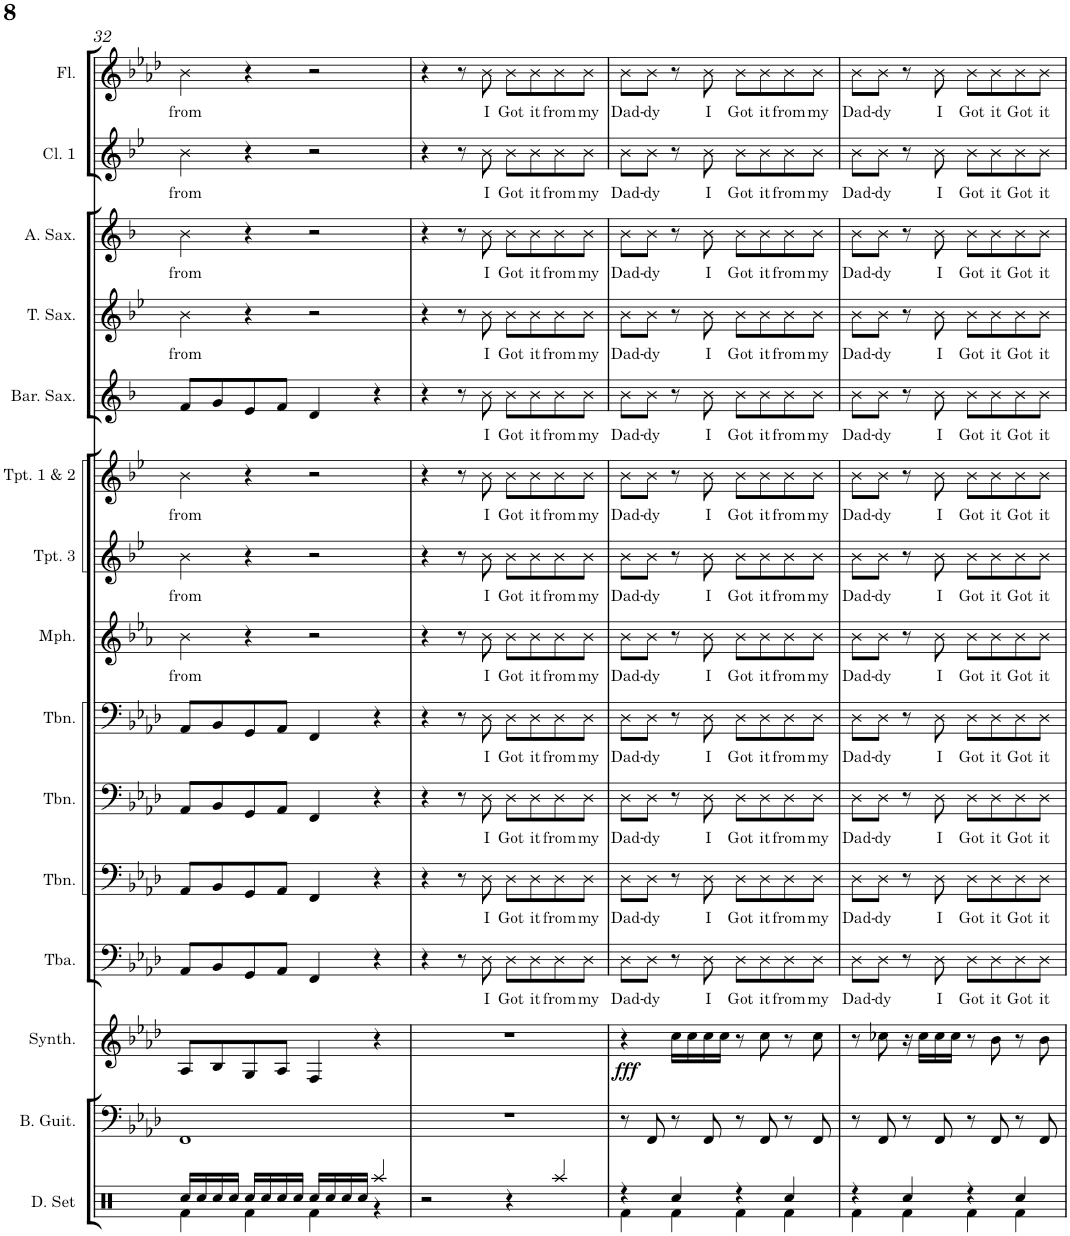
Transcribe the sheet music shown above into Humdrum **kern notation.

**kern	**kern	**kern	**dynam	**kern	**text	**kern	**text	**kern	**text	**kern	**text	**kern	**text	**kern	**text	**kern	**text	**kern	**text	**kern	**text	**kern	**text	**kern	**text	**kern	**text
*part15	*part14	*part13	*part13	*part12	*part12	*part11	*part11	*part10	*part10	*part9	*part9	*part8	*part8	*part7	*part7	*part6	*part6	*part5	*part5	*part4	*part4	*part3	*part3	*part2	*part2	*part1	*part1
*staff15	*staff14	*staff13	*staff13	*staff12	*staff12	*staff11	*staff11	*staff10	*staff10	*staff9	*staff9	*staff8	*staff8	*staff7	*staff7	*staff6	*staff6	*staff5	*staff5	*staff4	*staff4	*staff3	*staff3	*staff2	*staff2	*staff1	*staff1
*I"Drumset	*I"Bass Guitar	*I"Saw Synthesizer	*	*I"Tuba	*	*I"Trombone	*	*I"Trombone	*	*I"Trombone	*	*I"Mellophone	*	*I"Trumpet 3	*	*I"Trumpet 1 &amp; 2	*	*I"Baritone Sax	*	*I"Tenor Sax	*	*I"Alto Sax	*	*I"Clarinet 1	*	*I"Flute	*
*I'D. Set	*I'B. Guit.	*I'Synth.	*	*I'Tba.	*	*I'Tbn.	*	*I'Tbn.	*	*I'Tbn.	*	*I'Mph.	*	*I'Tpt. 3	*	*I'Tpt. 1 &amp; 2	*	*I'Bar. Sax.	*	*I'T. Sax.	*	*I'A. Sax.	*	*I'Cl. 1	*	*I'Fl.	*
!!LO:PB:g=z
*clefX	*clefF4	*clefG2	*	*clefF4	*	*clefF4	*	*clefF4	*	*clefF4	*	*clefG2	*	*clefG2	*	*clefG2	*	*clefG2	*	*clefG2	*	*clefG2	*	*clefG2	*	*clefG2	*
*	*Trd7c12	*	*	*	*	*	*	*	*	*	*	*Trd4c7	*	*Trd1c2	*	*Trd1c2	*	*Trd12c21	*	*Trd8c14	*	*Trd5c9	*	*Trd1c2	*	*	*
*k[]	*k[b-e-a-d-]	*k[b-e-a-d-]	*	*k[b-e-a-d-]	*	*k[b-e-a-d-]	*	*k[b-e-a-d-]	*	*k[b-e-a-d-]	*	*k[b-e-a-]	*	*k[b-e-]	*	*k[b-e-]	*	*k[b-]	*	*k[b-e-]	*	*k[b-]	*	*k[b-e-]	*	*k[b-e-a-d-]	*
*M4/4	*M4/4	*M4/4	*	*M4/4	*	*M4/4	*	*M4/4	*	*M4/4	*	*M4/4	*	*M4/4	*	*M4/4	*	*M4/4	*	*M4/4	*	*M4/4	*	*M4/4	*	*M4/4	*
=32	=32	=32	=32	=32	=32	=32	=32	=32	=32	=32	=32	=32	=32	=32	=32	=32	=32	=32	=32	=32	=32	=32	=32	=32	=32	=32	=32
*^	*	*	*	*	*	*	*	*	*	*	*	*	*	*	*	*	*	*	*	*	*	*	*	*	*	*	*
!	!	!	!	!	!	!	!	!	!	!	!	!	!	!LO:LY:b	!	!LO:LY:b	!	!LO:LY:b	!	!	!	!LO:LY:b	!	!LO:LY:b	!	!LO:LY:b	!	!LO:LY:b
16Rcc/LL	4Rf\	1FF	8A-/L	.	8AA-/L	.	8AA-/L	.	8AA-/L	.	8AA-/L	.	4b-\	from	4b-\	from	4b-\	from	8f/L	.	4b-\	from	4b-\	from	4b-\	from	4b-\	from
16Rcc/	.	.	.	.	.	.	.	.	.	.	.	.	.	.	.	.	.	.	.	.	.	.	.	.	.	.	.	.
16Rcc/	.	.	8B-/	.	8BB-/	.	8BB-/	.	8BB-/	.	8BB-/	.	.	.	.	.	.	.	8g/	.	.	.	.	.	.	.	.	.
16Rcc/JJ	.	.	.	.	.	.	.	.	.	.	.	.	.	.	.	.	.	.	.	.	.	.	.	.	.	.	.	.
16Rcc/LL	4Rf\	.	8G/	.	8GG/	.	8GG/	.	8GG/	.	8GG/	.	4r	.	4r	.	4r	.	8e/	.	4r	.	4r	.	4r	.	4r	.
16Rcc/	.	.	.	.	.	.	.	.	.	.	.	.	.	.	.	.	.	.	.	.	.	.	.	.	.	.	.	.
16Rcc/	.	.	8A-/J	.	8AA-/J	.	8AA-/J	.	8AA-/J	.	8AA-/J	.	.	.	.	.	.	.	8f/J	.	.	.	.	.	.	.	.	.
16Rcc/JJ	.	.	.	.	.	.	.	.	.	.	.	.	.	.	.	.	.	.	.	.	.	.	.	.	.	.	.	.
16Rcc/LL	4Rf\	.	4F/	.	4FF/	.	4FF/	.	4FF/	.	4FF/	.	2r	.	2r	.	2r	.	4d/	.	2r	.	2r	.	2r	.	2r	.
16Rcc/	.	.	.	.	.	.	.	.	.	.	.	.	.	.	.	.	.	.	.	.	.	.	.	.	.	.	.	.
16Rcc/	.	.	.	.	.	.	.	.	.	.	.	.	.	.	.	.	.	.	.	.	.	.	.	.	.	.	.	.
16Rcc/JJ	.	.	.	.	.	.	.	.	.	.	.	.	.	.	.	.	.	.	.	.	.	.	.	.	.	.	.	.
4Raa/	4r	.	4r	.	4r	.	4r	.	4r	.	4r	.	.	.	.	.	.	.	4r	.	.	.	.	.	.	.	.	.
*v	*v	*	*	*	*	*	*	*	*	*	*	*	*	*	*	*	*	*	*	*	*	*	*	*	*	*	*	*
=33	=33	=33	=33	=33	=33	=33	=33	=33	=33	=33	=33	=33	=33	=33	=33	=33	=33	=33	=33	=33	=33	=33	=33	=33	=33	=33	=33
2r	1r	1r	.	4r	.	4r	.	4r	.	4r	.	4r	.	4r	.	4r	.	4r	.	4r	.	4r	.	4r	.	4r	.
.	.	.	.	8r	.	8r	.	8r	.	8r	.	8r	.	8r	.	8r	.	8r	.	8r	.	8r	.	8r	.	8r	.
!	!	!	!	!	!LO:LY:b	!	!LO:LY:b	!	!LO:LY:b	!	!LO:LY:b	!	!LO:LY:b	!	!LO:LY:b	!	!LO:LY:b	!	!LO:LY:b	!	!LO:LY:b	!	!LO:LY:b	!	!LO:LY:b	!	!LO:LY:b
.	.	.	.	8D-\	I	8D-\	I	8D-\	I	8D-\	I	8b-\	I	8b-\	I	8b-\	I	8b-\	I	8b-\	I	8b-\	I	8b-\	I	8b-\	I
!	!	!	!	!	!LO:LY:b	!	!LO:LY:b	!	!LO:LY:b	!	!LO:LY:b	!	!LO:LY:b	!	!LO:LY:b	!	!LO:LY:b	!	!LO:LY:b	!	!LO:LY:b	!	!LO:LY:b	!	!LO:LY:b	!	!LO:LY:b
4r	.	.	.	8D-\L	Got	8D-\L	Got	8D-\L	Got	8D-\L	Got	8b-\L	Got	8b-\L	Got	8b-\L	Got	8b-\L	Got	8b-\L	Got	8b-\L	Got	8b-\L	Got	8b-\L	Got
!	!	!	!	!	!LO:LY:b	!	!LO:LY:b	!	!LO:LY:b	!	!LO:LY:b	!	!LO:LY:b	!	!LO:LY:b	!	!LO:LY:b	!	!LO:LY:b	!	!LO:LY:b	!	!LO:LY:b	!	!LO:LY:b	!	!LO:LY:b
.	.	.	.	8D-\	it	8D-\	it	8D-\	it	8D-\	it	8b-\	it	8b-\	it	8b-\	it	8b-\	it	8b-\	it	8b-\	it	8b-\	it	8b-\	it
!	!	!	!	!	!LO:LY:b	!	!LO:LY:b	!	!LO:LY:b	!	!LO:LY:b	!	!LO:LY:b	!	!LO:LY:b	!	!LO:LY:b	!	!LO:LY:b	!	!LO:LY:b	!	!LO:LY:b	!	!LO:LY:b	!	!LO:LY:b
4Raa/	.	.	.	8D-\	from	8D-\	from	8D-\	from	8D-\	from	8b-\	from	8b-\	from	8b-\	from	8b-\	from	8b-\	from	8b-\	from	8b-\	from	8b-\	from
!	!	!	!	!	!LO:LY:b	!	!LO:LY:b	!	!LO:LY:b	!	!LO:LY:b	!	!LO:LY:b	!	!LO:LY:b	!	!LO:LY:b	!	!LO:LY:b	!	!LO:LY:b	!	!LO:LY:b	!	!LO:LY:b	!	!LO:LY:b
.	.	.	.	8D-\J	my	8D-\J	my	8D-\J	my	8D-\J	my	8b-\J	my	8b-\J	my	8b-\J	my	8b-\J	my	8b-\J	my	8b-\J	my	8b-\J	my	8b-\J	my
=34	=34	=34	=34	=34	=34	=34	=34	=34	=34	=34	=34	=34	=34	=34	=34	=34	=34	=34	=34	=34	=34	=34	=34	=34	=34	=34	=34
*^	*	*	*	*	*	*	*	*	*	*	*	*	*	*	*	*	*	*	*	*	*	*	*	*	*	*	*
!	!	!	!	!LO:DY:b	!	!LO:LY:b	!	!LO:LY:b	!	!LO:LY:b	!	!LO:LY:b	!	!LO:LY:b	!	!LO:LY:b	!	!LO:LY:b	!	!LO:LY:b	!	!LO:LY:b	!	!LO:LY:b	!	!LO:LY:b	!	!LO:LY:b
4r	4Rf\	8r	4r	fff	8D-\L	Dad-	8D-\L	Dad-	8D-\L	Dad-	8D-\L	Dad-	8b-\L	Dad-	8b-\L	Dad-	8b-\L	Dad-	8b-\L	Dad-	8b-\L	Dad-	8b-\L	Dad-	8b-\L	Dad-	8b-\L	Dad-
!	!	!	!	!	!	!LO:LY:b	!	!LO:LY:b	!	!LO:LY:b	!	!LO:LY:b	!	!LO:LY:b	!	!LO:LY:b	!	!LO:LY:b	!	!LO:LY:b	!	!LO:LY:b	!	!LO:LY:b	!	!LO:LY:b	!	!LO:LY:b
.	.	8FF/	.	.	8D-\J	-dy	8D-\J	-dy	8D-\J	-dy	8D-\J	-dy	8b-\J	-dy	8b-\J	-dy	8b-\J	-dy	8b-\J	-dy	8b-\J	-dy	8b-\J	-dy	8b-\J	-dy	8b-\J	-dy
4Rcc/	4Rf\	8r	16cc\LL	.	8r	.	8r	.	8r	.	8r	.	8r	.	8r	.	8r	.	8r	.	8r	.	8r	.	8r	.	8r	.
.	.	.	16cc\	.	.	.	.	.	.	.	.	.	.	.	.	.	.	.	.	.	.	.	.	.	.	.	.	.
!	!	!	!	!	!	!LO:LY:b	!	!LO:LY:b	!	!LO:LY:b	!	!LO:LY:b	!	!LO:LY:b	!	!LO:LY:b	!	!LO:LY:b	!	!LO:LY:b	!	!LO:LY:b	!	!LO:LY:b	!	!LO:LY:b	!	!LO:LY:b
.	.	8FF/	16cc\	.	8D-\	I	8D-\	I	8D-\	I	8D-\	I	8b-\	I	8b-\	I	8b-\	I	8b-\	I	8b-\	I	8b-\	I	8b-\	I	8b-\	I
.	.	.	16cc\JJ	.	.	.	.	.	.	.	.	.	.	.	.	.	.	.	.	.	.	.	.	.	.	.	.	.
!	!	!	!	!	!	!LO:LY:b	!	!LO:LY:b	!	!LO:LY:b	!	!LO:LY:b	!	!LO:LY:b	!	!LO:LY:b	!	!LO:LY:b	!	!LO:LY:b	!	!LO:LY:b	!	!LO:LY:b	!	!LO:LY:b	!	!LO:LY:b
4r	4Rf\	8r	8r	.	8D-\L	Got	8D-\L	Got	8D-\L	Got	8D-\L	Got	8b-\L	Got	8b-\L	Got	8b-\L	Got	8b-\L	Got	8b-\L	Got	8b-\L	Got	8b-\L	Got	8b-\L	Got
!	!	!	!	!	!	!LO:LY:b	!	!LO:LY:b	!	!LO:LY:b	!	!LO:LY:b	!	!LO:LY:b	!	!LO:LY:b	!	!LO:LY:b	!	!LO:LY:b	!	!LO:LY:b	!	!LO:LY:b	!	!LO:LY:b	!	!LO:LY:b
.	.	8FF/	8cc\	.	8D-\	it	8D-\	it	8D-\	it	8D-\	it	8b-\	it	8b-\	it	8b-\	it	8b-\	it	8b-\	it	8b-\	it	8b-\	it	8b-\	it
!	!	!	!	!	!	!LO:LY:b	!	!LO:LY:b	!	!LO:LY:b	!	!LO:LY:b	!	!LO:LY:b	!	!LO:LY:b	!	!LO:LY:b	!	!LO:LY:b	!	!LO:LY:b	!	!LO:LY:b	!	!LO:LY:b	!	!LO:LY:b
4Rcc/	4Rf\	8r	8r	.	8D-\	from	8D-\	from	8D-\	from	8D-\	from	8b-\	from	8b-\	from	8b-\	from	8b-\	from	8b-\	from	8b-\	from	8b-\	from	8b-\	from
!	!	!	!	!	!	!LO:LY:b	!	!LO:LY:b	!	!LO:LY:b	!	!LO:LY:b	!	!LO:LY:b	!	!LO:LY:b	!	!LO:LY:b	!	!LO:LY:b	!	!LO:LY:b	!	!LO:LY:b	!	!LO:LY:b	!	!LO:LY:b
.	.	8FF/	8cc\	.	8D-\J	my	8D-\J	my	8D-\J	my	8D-\J	my	8b-\J	my	8b-\J	my	8b-\J	my	8b-\J	my	8b-\J	my	8b-\J	my	8b-\J	my	8b-\J	my
=35	=35	=35	=35	=35	=35	=35	=35	=35	=35	=35	=35	=35	=35	=35	=35	=35	=35	=35	=35	=35	=35	=35	=35	=35	=35	=35	=35	=35
!	!	!	!	!	!	!LO:LY:b	!	!LO:LY:b	!	!LO:LY:b	!	!LO:LY:b	!	!LO:LY:b	!	!LO:LY:b	!	!LO:LY:b	!	!LO:LY:b	!	!LO:LY:b	!	!LO:LY:b	!	!LO:LY:b	!	!LO:LY:b
4r	4Rf\	8r	8r	.	8D-\L	Dad-	8D-\L	Dad-	8D-\L	Dad-	8D-\L	Dad-	8b-\L	Dad-	8b-\L	Dad-	8b-\L	Dad-	8b-\L	Dad-	8b-\L	Dad-	8b-\L	Dad-	8b-\L	Dad-	8b-\L	Dad-
!	!	!	!	!	!	!LO:LY:b	!	!LO:LY:b	!	!LO:LY:b	!	!LO:LY:b	!	!LO:LY:b	!	!LO:LY:b	!	!LO:LY:b	!	!LO:LY:b	!	!LO:LY:b	!	!LO:LY:b	!	!LO:LY:b	!	!LO:LY:b
.	.	8FF/	8cc-X\	.	8D-\J	-dy	8D-\J	-dy	8D-\J	-dy	8D-\J	-dy	8b-\J	-dy	8b-\J	-dy	8b-\J	-dy	8b-\J	-dy	8b-\J	-dy	8b-\J	-dy	8b-\J	-dy	8b-\J	-dy
4Rcc/	4Rf\	8r	16r	.	8r	.	8r	.	8r	.	8r	.	8r	.	8r	.	8r	.	8r	.	8r	.	8r	.	8r	.	8r	.
.	.	.	16cc-\LL	.	.	.	.	.	.	.	.	.	.	.	.	.	.	.	.	.	.	.	.	.	.	.	.	.
!	!	!	!	!	!	!LO:LY:b	!	!LO:LY:b	!	!LO:LY:b	!	!LO:LY:b	!	!LO:LY:b	!	!LO:LY:b	!	!LO:LY:b	!	!LO:LY:b	!	!LO:LY:b	!	!LO:LY:b	!	!LO:LY:b	!	!LO:LY:b
.	.	8FF/	16cc-\	.	8D-\	I	8D-\	I	8D-\	I	8D-\	I	8b-\	I	8b-\	I	8b-\	I	8b-\	I	8b-\	I	8b-\	I	8b-\	I	8b-\	I
.	.	.	16cc-\JJ	.	.	.	.	.	.	.	.	.	.	.	.	.	.	.	.	.	.	.	.	.	.	.	.	.
!	!	!	!	!	!	!LO:LY:b	!	!LO:LY:b	!	!LO:LY:b	!	!LO:LY:b	!	!LO:LY:b	!	!LO:LY:b	!	!LO:LY:b	!	!LO:LY:b	!	!LO:LY:b	!	!LO:LY:b	!	!LO:LY:b	!	!LO:LY:b
4r	4Rf\	8r	8r	.	8D-\L	Got	8D-\L	Got	8D-\L	Got	8D-\L	Got	8b-\L	Got	8b-\L	Got	8b-\L	Got	8b-\L	Got	8b-\L	Got	8b-\L	Got	8b-\L	Got	8b-\L	Got
!	!	!	!	!	!	!LO:LY:b	!	!LO:LY:b	!	!LO:LY:b	!	!LO:LY:b	!	!LO:LY:b	!	!LO:LY:b	!	!LO:LY:b	!	!LO:LY:b	!	!LO:LY:b	!	!LO:LY:b	!	!LO:LY:b	!	!LO:LY:b
.	.	8FF/	8b-\	.	8D-\	it	8D-\	it	8D-\	it	8D-\	it	8b-\	it	8b-\	it	8b-\	it	8b-\	it	8b-\	it	8b-\	it	8b-\	it	8b-\	it
!	!	!	!	!	!	!LO:LY:b	!	!LO:LY:b	!	!LO:LY:b	!	!LO:LY:b	!	!LO:LY:b	!	!LO:LY:b	!	!LO:LY:b	!	!LO:LY:b	!	!LO:LY:b	!	!LO:LY:b	!	!LO:LY:b	!	!LO:LY:b
4Rcc/	4Rf\	8r	8r	.	8D-\	Got	8D-\	Got	8D-\	Got	8D-\	Got	8b-\	Got	8b-\	Got	8b-\	Got	8b-\	Got	8b-\	Got	8b-\	Got	8b-\	Got	8b-\	Got
!	!	!	!	!	!	!LO:LY:b	!	!LO:LY:b	!	!LO:LY:b	!	!LO:LY:b	!	!LO:LY:b	!	!LO:LY:b	!	!LO:LY:b	!	!LO:LY:b	!	!LO:LY:b	!	!LO:LY:b	!	!LO:LY:b	!	!LO:LY:b
.	.	8FF/	8b-\	.	8D-\J	it	8D-\J	it	8D-\J	it	8D-\J	it	8b-\J	it	8b-\J	it	8b-\J	it	8b-\J	it	8b-\J	it	8b-\J	it	8b-\J	it	8b-\J	it
*v	*v	*	*	*	*	*	*	*	*	*	*	*	*	*	*	*	*	*	*	*	*	*	*	*	*	*	*	*
=	=	=	=	=	=	=	=	=	=	=	=	=	=	=	=	=	=	=	=	=	=	=	=	=	=	=	=
*-	*-	*-	*-	*-	*-	*-	*-	*-	*-	*-	*-	*-	*-	*-	*-	*-	*-	*-	*-	*-	*-	*-	*-	*-	*-	*-	*-
